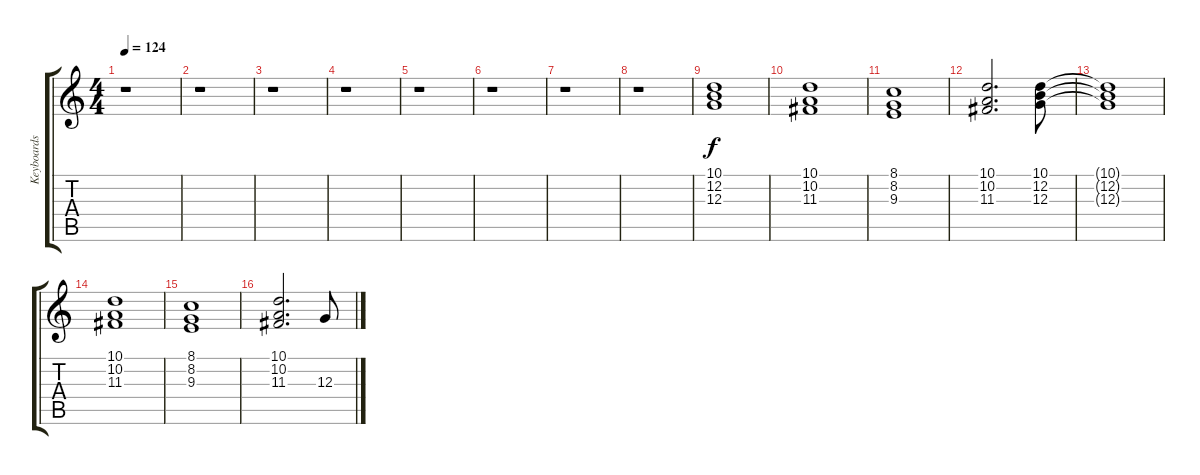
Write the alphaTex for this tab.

\track ("Keyboards" "Keyboards") {instrument stringensemble1}
\staff {score tabs}
\tuning (E4 B3 G3 D3 A2 C2) {hide}
\ts (4 4)
\tempo 124
\clef g2
\ks c
r.1{dy f} |
r.1 |
r.1 |
r.1 |
r.1 |
r.1 |
r.1 |
r.1 |
(10.1 12.2 12.3).1 |
(10.1 10.2 11.3).1 |
(8.1 8.2 9.3).1 |
(10.1 10.2 11.3).2{d} (10.1 12.2 12.3).8 |
(10.1{t} 12.2{t} 12.3{t}).1 |
(10.1 10.2 11.3).1 |
(8.1 8.2 9.3).1 |
(10.1 10.2 11.3).2{d} 12.3.8
